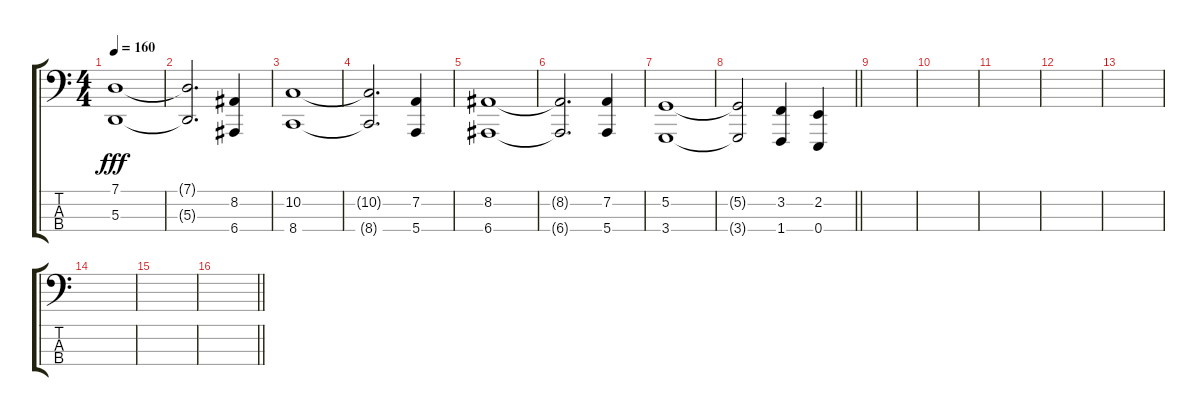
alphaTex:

\track "" {instrument choiraahs}
\staff {score tabs}
\tuning (G2 D2 A1 E1) {hide}
\ts (4 4)
\tempo 160
\clef f4
\ks c
(7.1 5.3).1{dy fff} |
(7.1{t} 5.3{t}).2{d} (8.2 6.4).4 |
(10.2 8.4).1 |
(10.2{t} 8.4{t}).2{d} (7.2 5.4).4 |
(8.2 6.4).1 |
(8.2{t} 6.4{t}).2{d} (7.2 5.4).4 |
(5.2 3.4).1 |
\barLineRight lightlight
(5.2{t} 3.4{t}).2 (3.2 1.4).4 (2.2 0.4).4 |
|
|
|
|
|
|
|
\barLineRight lightlight
